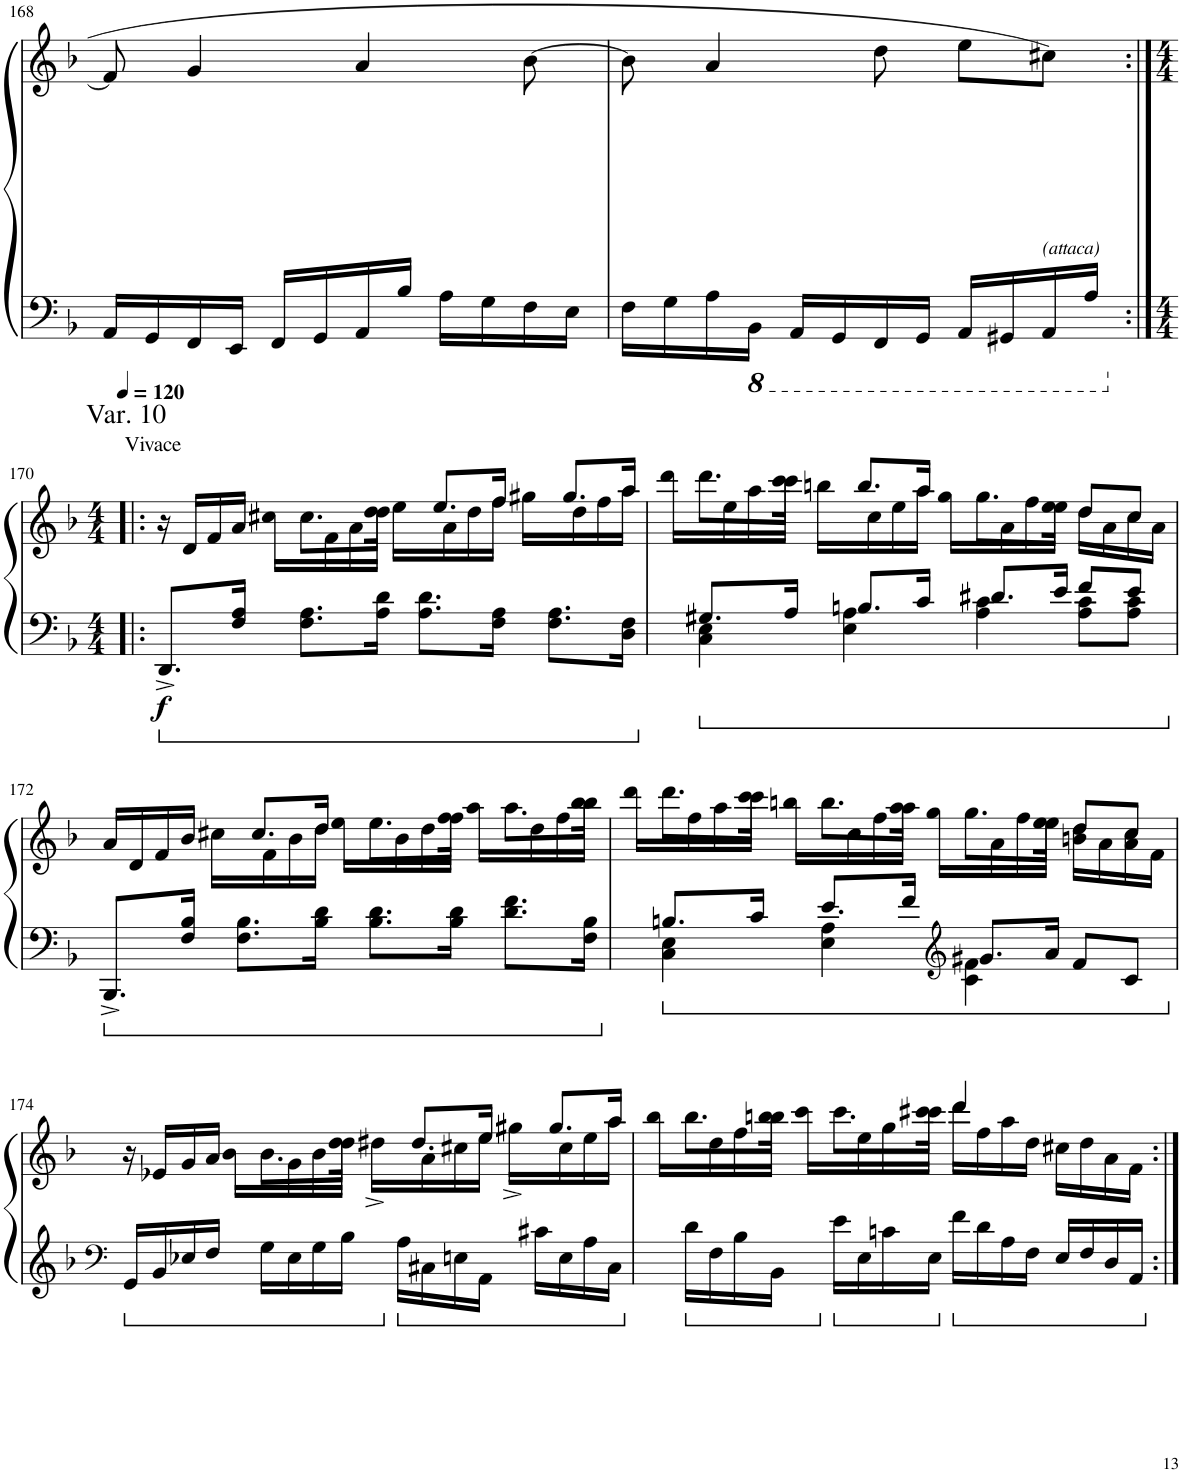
**kern	**kern	**dynam
*part1	*part1	*part1
*staff2	*staff1	*staff1/2
*I"Piano	*	*
*I'Pno.	*	*
!!LO:PB:g=z
*clefF4	*clefG2	*
*k[b-]	*k[b-]	*
*M3/4	*M3/4	*
=168	=168	=168
16AA/LL	8f/]	.
16GG/	.	.
16FF/	4g/	.
16EE/JJ	.	.
16FF/LL	.	.
16GG/	.	.
16AA/	4a/	.
16B-/JJ	.	.
16A\LL	.	.
16G\	.	.
16F\	[8b-\	.
16E\JJ	.	.
=169	=169	=169
*	*^	*
16F\LL	8b-\]	2ryy	.
16G\	.	.	.
16A\	4a/	.	.
*8ba	*	*	*
16BBB-\JJ	.	.	.
16AAA/LL	.	.	.
16GGG/	.	.	.
16FFF/	8dd\	.	.
16GGG/JJ	.	.	.
16AAA/LL	8ee\L	16ryy	.
!	!	!LO:TX:b:i:t=(attaca)	!
16GGG#X/	.	8.ryy	.
16AAA/	8cc#X\J	.	.
16AA/JJ	.	.	.
!!LO:LB:g=z	!!
=170:|!|:	=170:|!|:	=170:|!|:	=170:|!|:
*M4/4	*M4/4	*	*
*X8ba	*	*	*
*	*MM120	*	*
!	!LO:TX:a:t=Vivace	!	!
!	!LO:TX:a:t=Var. 10	!	!
!	!	!	!LO:DY:b=2
8.DD^/L	16r	4ryy	f
.	16d/LL	.	.
.	16f/	.	.
16F/ 16A/Jk	16a/JJ	.	.
8.F\ 8.A\L	16cc#X\LL	8.cc#\L	.
.	16f\	.	.
.	16a\	.	.
16A\ 16d\Jk	16dd\JJ	16dd\Jk	.
8.A\ 8.d\L	16ee\LL	8.ee/L	.
.	16a\	.	.
.	16dd\	.	.
16F\ 16A\Jk	16ff\JJ	16ff/Jk	.
8.F\ 8.A\L	16gg#X\LL	8.gg#/L	.
.	16dd\	.	.
.	16ff\	.	.
16D\ 16F\Jk	16aa\JJ	16aa/Jk	.
=171	=171	=171	=171
*^	*	*	*
8.G#X/L	4C\ 4E\	16ddd\LL	8.ddd\L	.
.	.	16ee\	.	.
.	.	16aa\	.	.
16A/Jk	.	16ccc\JJ	16ccc\Jk	.
8.Bn/L	4E\ 4A\	16bbn\LL	8.bb/L	.
.	.	16cc\	.	.
.	.	16ee\	.	.
16c/Jk	.	16aa\JJ	16aa/Jk	.
8.d#X/L	4A\ 4c\	16gg\LL	8.gg\L	.
.	.	16a\	.	.
.	.	16ff\	.	.
16e/Jk	.	16ee\JJ	16ee\Jk	.
8f/L	8A\ 8c\L	16dd\LL	8dd/L	.
.	.	16a\	.	.
8e/J	8A\ 8c\J	16cc\	8cc/J	.
.	.	16a\JJ	.	.
*v	*v	*	*	*
!!LO:LB:g=z	!!
=172	=172	=172	=172
8.BBB-^/L	16a/LL	4ryy	.
.	16d/	.	.
.	16f/	.	.
16F/ 16B-/Jk	16b-/JJ	.	.
8.F\ 8.B-\L	16cc#X\LL	8.cc#/L	.
.	16f\	.	.
.	16b-\	.	.
16B-\ 16d\Jk	16dd\JJ	16dd/Jk	.
8.B-\ 8.d\L	16ee\LL	8.ee\L	.
.	16b-\	.	.
.	16dd\	.	.
16B-\ 16d\Jk	16ff\JJ	16ff\Jk	.
8.d\ 8.f\L	16aa\LL	8.aa\L	.
.	16dd\	.	.
.	16ff\	.	.
16F\ 16B-\Jk	16bb-\JJ	16bb-\Jk	.
=173	=173	=173	=173
*^	*	*	*
8.Bn/L	4C\ 4E\	16ddd\LL	8.ddd\L	.
.	.	16ff\	.	.
.	.	16aa\	.	.
16c/Jk	.	16ccc\JJ	16ccc\Jk	.
8.e/L	4E\ 4A\	16bbn\LL	8.bb\L	.
.	.	16cc\	.	.
.	.	16ff\	.	.
16f/Jk	.	16aa\JJ	16aa\Jk	.
*clefG2	*	*	*	*
8.g#X/L	4c\ 4f\	16gg\LL	8.gg\L	.
.	.	16a\	.	.
.	.	16ff\	.	.
16a/Jk	.	16ee\JJ	16ee\Jk	.
8f/L	8ryy	16bn\ 16dd\LL	8dd/L	.
.	.	16a\	.	.
8c/J	8ryy	16a\ 16cc\	8cc/J	.
.	.	16f\JJ	.	.
*v	*v	*	*	*
!!LO:LB:g=z	!!
=174	=174	=174	=174
*clefF4	*	*	*
16GG/LL	16r	4ryy	.
16BB-/	16e-X/LL	.	.
16E-X/	16g/	.	.
16F/JJ	16a/JJ	.	.
16G\LL	16b-\LL	8.b-\L	.
16E-\	16g\	.	.
16G\	16b-\	.	.
16B-\JJ	16dd\JJ	16dd\Jk	.
16A\LL	16dd#X^<\LL	8.dd#/L	.
16C#X\	16a\	.	.
16En\	16cc#X\	.	.
16AA\JJ	16ee\JJ	16ee/Jk	.
16c#X\LL	16gg#X^<\LL	8.gg#/L	.
16E\	16cc#\	.	.
16A\	16ee\	.	.
16C#\JJ	16aa\JJ	16aa/Jk	.
=175	=175	=175	=175
16d\LL	16bb-\LL	8.bb-\L	.
16F\	16dd\	.	.
16B-\	16ff\	.	.
16BB-\JJ	16bbn\JJ	16bb\Jk	.
16e\LL	16ccc\LL	8.ccc\L	.
16E\	16ee\	.	.
16cn\	16gg\	.	.
16E\JJ	16ccc#X\JJ	16ccc#\Jk	.
16f\LL	16ddd\LL	4ddd/	.
16d\	16ff\	.	.
16A\	16aa\	.	.
16F\JJ	16dd\JJ	.	.
16E/LL	16cc#X\LL	4ryy	.
16F/	16dd\	.	.
16D/	16a\	.	.
16AA/JJ	16f\JJ	.	.
*	*v	*v	*
=:|!	=:|!	=:|!
*-	*-	*-
